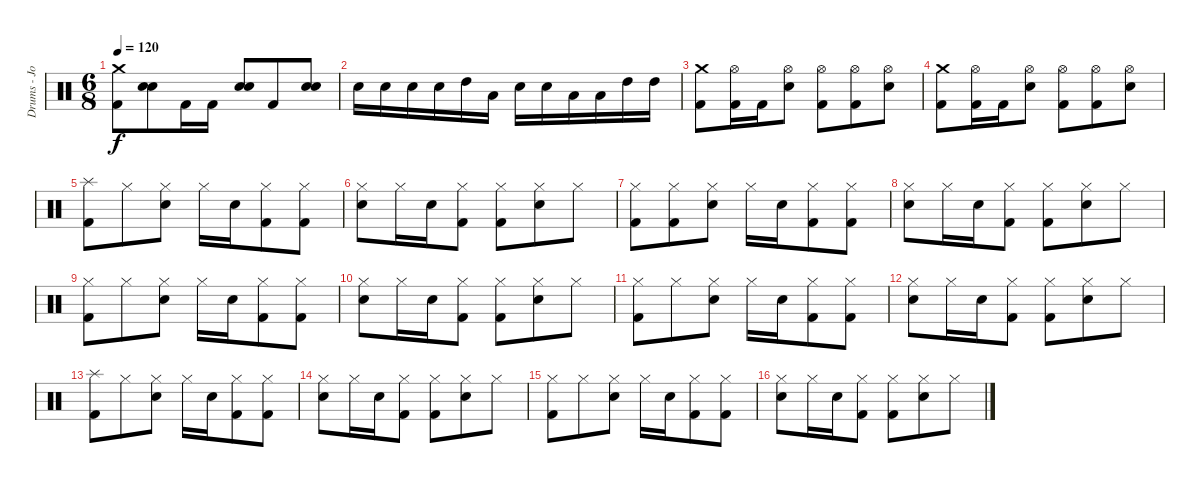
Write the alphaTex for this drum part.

\track ("Drums - John" "Drums - Jo") {instrument percussion}
\staff {score}
\articulation defaults
\ts (6 8)
\tempo 120
\clef neutral
\ks c
("Crash medium (hit)" "Kick (hit) 2").8{dy f} ("Snare (hit) 2" "Snare (hit) 2").8 "Kick (hit) 2".16 "Kick (hit) 2".16 ("Snare (hit) 2" "Snare (hit) 2").8 "Kick (hit) 2".8 ("Snare (hit) 2" "Snare (hit) 2").8 |
"Snare (hit) 2".16 "Snare (hit) 2".16 "Snare (hit) 2".16 "Snare (hit) 2".16 "High Tom (hit)".16 "Low Tom (hit)".16 "Snare (hit) 2".16 "Snare (hit) 2".16 "Low Tom (hit)".16 "Low Tom (hit)".16 "High Tom (hit)".16 "High Tom (hit)".16 |
("Crash medium (hit)" "Kick (hit) 2").8 ("Hi-Hat (open)" "Kick (hit) 2").16 "Kick (hit) 2".16 ("Hi-Hat (open)" "Snare (hit) 2").8 ("Hi-Hat (open)" "Kick (hit) 2").8 ("Hi-Hat (open)" "Kick (hit) 2").8 ("Hi-Hat (open)" "Snare (hit) 2").8 |
("Crash medium (hit)" "Kick (hit) 2").8 ("Hi-Hat (open)" "Kick (hit) 2").16 "Kick (hit) 2".16 ("Hi-Hat (open)" "Snare (hit) 2").8 ("Hi-Hat (open)" "Kick (hit) 2").8 ("Hi-Hat (open)" "Kick (hit) 2").8 ("Hi-Hat (open)" "Snare (hit) 2").8 |
("Splash (hit)" "Kick (hit) 2").8 "Hi-Hat (closed)".8 ("Hi-Hat (closed)" "Snare (hit) 2").8 "Hi-Hat (closed)".16 "Snare (hit) 2".16 ("Hi-Hat (closed)" "Kick (hit) 2").8 ("Hi-Hat (closed)" "Kick (hit) 2").8 |
("Hi-Hat (closed)" "Snare (hit) 2").8 "Hi-Hat (closed)".16 "Snare (hit) 2".16 ("Hi-Hat (closed)" "Kick (hit) 2").8 ("Hi-Hat (closed)" "Kick (hit) 2").8 ("Hi-Hat (closed)" "Snare (hit) 2").8 "Hi-Hat (closed)".8 |
("Hi-Hat (closed)" "Kick (hit) 2").8 ("Hi-Hat (closed)" "Kick (hit) 2").8 ("Hi-Hat (closed)" "Snare (hit) 2").8 "Hi-Hat (closed)".16 "Snare (hit) 2".16 ("Hi-Hat (closed)" "Kick (hit) 2").8 ("Hi-Hat (closed)" "Kick (hit) 2").8 |
("Hi-Hat (closed)" "Snare (hit) 2").8 "Hi-Hat (closed)".16 "Snare (hit) 2".16 ("Hi-Hat (closed)" "Kick (hit) 2").8 ("Hi-Hat (closed)" "Kick (hit) 2").8 ("Hi-Hat (closed)" "Snare (hit) 2").8 "Hi-Hat (closed)".8 |
("Hi-Hat (closed)" "Kick (hit) 2").8 "Hi-Hat (closed)".8 ("Hi-Hat (closed)" "Snare (hit) 2").8 "Hi-Hat (closed)".16 "Snare (hit) 2".16 ("Hi-Hat (closed)" "Kick (hit) 2").8 ("Hi-Hat (closed)" "Kick (hit) 2").8 |
("Hi-Hat (closed)" "Snare (hit) 2").8 "Hi-Hat (closed)".16 "Snare (hit) 2".16 ("Hi-Hat (closed)" "Kick (hit) 2").8 ("Hi-Hat (closed)" "Kick (hit) 2").8 ("Hi-Hat (closed)" "Snare (hit) 2").8 "Hi-Hat (closed)".8 |
("Hi-Hat (closed)" "Kick (hit) 2").8 "Hi-Hat (closed)".8 ("Hi-Hat (closed)" "Snare (hit) 2").8 "Hi-Hat (closed)".16 "Snare (hit) 2".16 ("Hi-Hat (closed)" "Kick (hit) 2").8 ("Hi-Hat (closed)" "Kick (hit) 2").8 |
("Hi-Hat (closed)" "Snare (hit) 2").8 "Hi-Hat (closed)".16 "Snare (hit) 2".16 ("Hi-Hat (closed)" "Kick (hit) 2").8 ("Hi-Hat (closed)" "Kick (hit) 2").8 ("Hi-Hat (closed)" "Snare (hit) 2").8 "Hi-Hat (closed)".8 |
("Splash (hit)" "Kick (hit) 2").8 "Hi-Hat (closed)".8 ("Hi-Hat (closed)" "Snare (hit) 2").8 "Hi-Hat (closed)".16 "Snare (hit) 2".16 ("Hi-Hat (closed)" "Kick (hit) 2").8 ("Hi-Hat (closed)" "Kick (hit) 2").8 |
("Hi-Hat (closed)" "Snare (hit) 2").8 "Hi-Hat (closed)".16 "Snare (hit) 2".16 ("Hi-Hat (closed)" "Kick (hit) 2").8 ("Hi-Hat (closed)" "Kick (hit) 2").8 ("Hi-Hat (closed)" "Snare (hit) 2").8 "Hi-Hat (closed)".8 |
("Hi-Hat (closed)" "Kick (hit) 2").8 "Hi-Hat (closed)".8 ("Hi-Hat (closed)" "Snare (hit) 2").8 "Hi-Hat (closed)".16 "Snare (hit) 2".16 ("Hi-Hat (closed)" "Kick (hit) 2").8 ("Hi-Hat (closed)" "Kick (hit) 2").8 |
("Hi-Hat (closed)" "Snare (hit) 2").8 "Hi-Hat (closed)".16 "Snare (hit) 2".16 ("Hi-Hat (closed)" "Kick (hit) 2").8 ("Hi-Hat (closed)" "Kick (hit) 2").8 ("Hi-Hat (closed)" "Snare (hit) 2").8 "Hi-Hat (closed)".8
